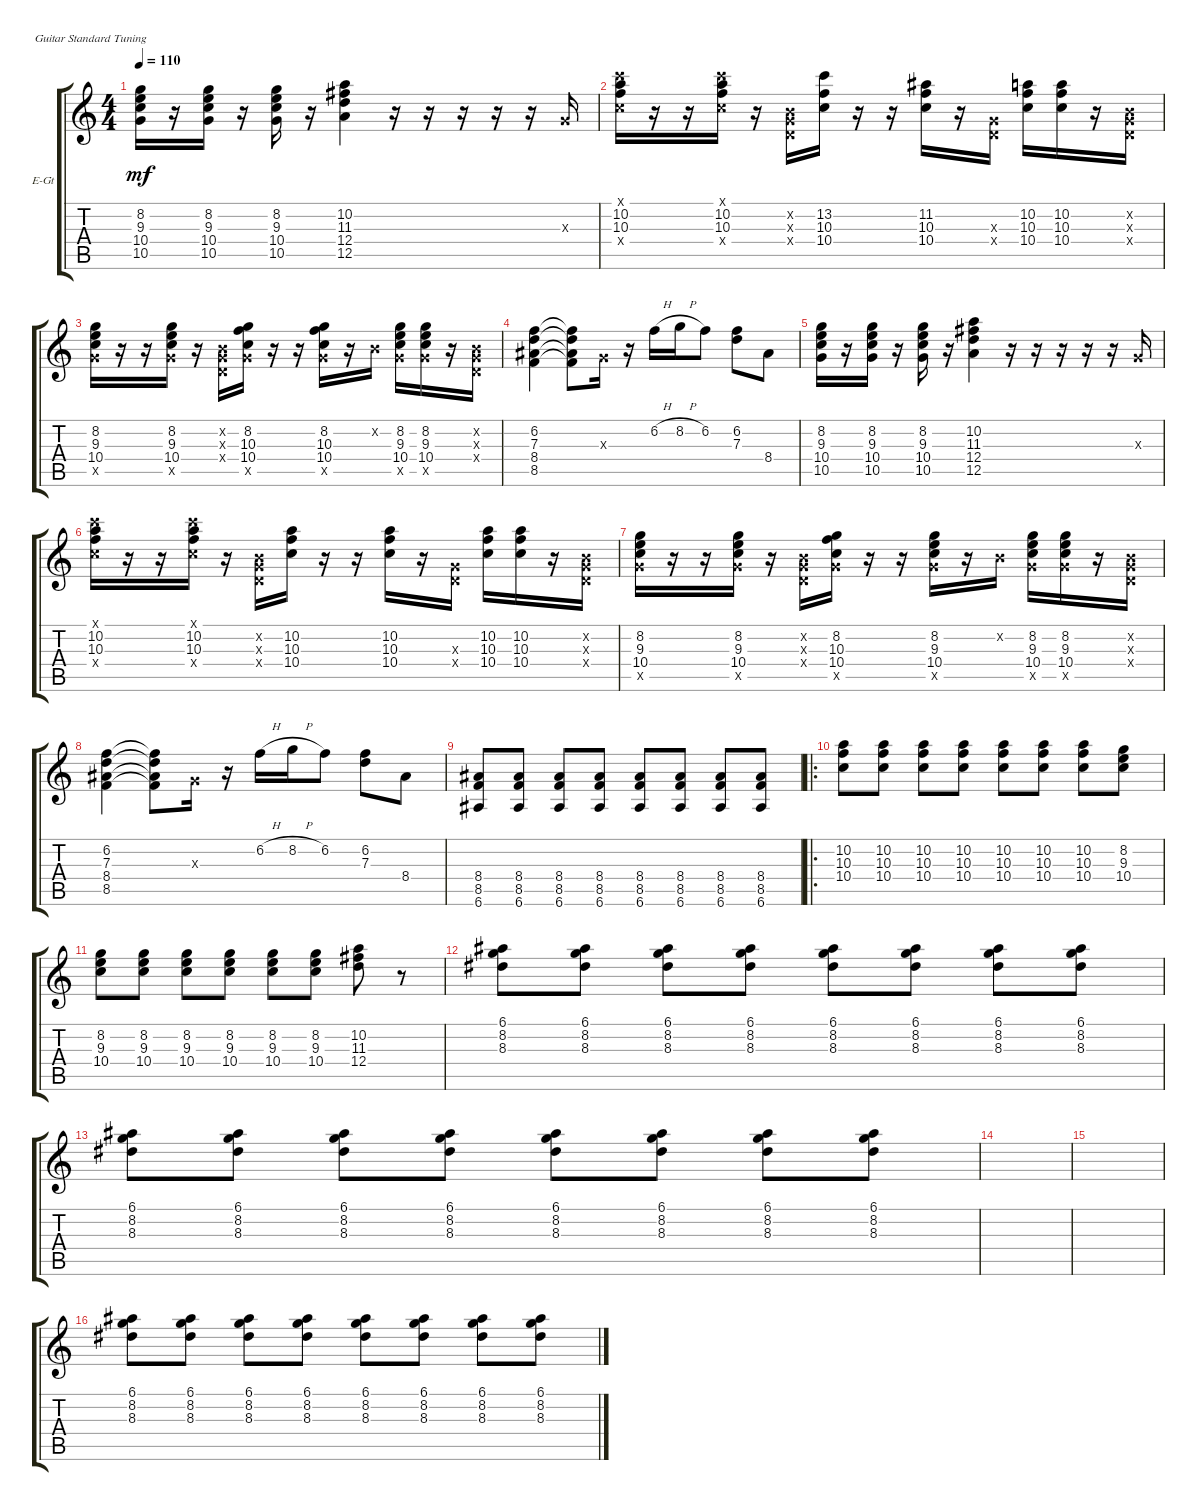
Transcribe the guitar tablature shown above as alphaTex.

\defaultSystemsLayout 4
\bracketExtendMode groupsimilarinstruments
\firstSystemTrackNameOrientation horizontal
\otherSystemsTrackNameOrientation horizontal
\track ("Electric Guitar" "E-Gt") {instrument electricguitarclean}
\staff {score tabs}
\tuning (E4 B3 G3 D3 A2 E2)
\ts (4 4)
\tempo 110
\clef g2
\ks c
(9.3 8.2 10.4 10.5).16{dy mf} r.16 (10.4 9.3 8.2 10.5).16 r.16 (10.4 9.3 8.2 10.5).16 r.16 (12.4 11.3 10.2 12.5).4 r.16 r.16 r.16 r.16 r.16 0.3{x}.16 |
(10.2 10.3 10.4{x} 8.1{x}).16 r.16 r.16 (10.4{x} 10.3 10.2 8.1{x}).16 r.16 (0.2{x} 0.3{x} 0.4{x}).16 (10.4 10.3 13.2).16 r.16 r.16 (11.2 10.3 10.4).16 r.16 (0.3{x} 0.4{x}).16 (10.4 10.3 10.2).16 (10.4 10.3 10.2).16 r.16 (0.2{x} 0.3{x} 0.4{x}).16 |
(9.3 10.4 10.5{x} 8.2).16 r.16 r.16 (10.4 9.3 8.2 10.5{x}).16 r.16 (0.2{x} 0.3{x} 0.4{x}).16 (10.4 10.3 8.2 10.5{x}).16 r.16 r.16 (8.2 10.3 10.4 10.5{x}).16 r.16 0.2{x}.16 (10.4 9.3 8.2 10.5{x}).16 (10.4 9.3 8.2 10.5{x}).16 r.16 (0.3{x} 0.2{x} 0.4{x}).16 |
(6.2 7.3 8.4 8.5).4 (6.2{t} 7.3{t} 8.4{t} 8.5{t}).8 0.3{x}.16 r.16 6.2{h}.16 8.2{h}.16 6.2.8 (6.2 7.3).8 8.4.8 |
(9.3 8.2 10.4 10.5).16 r.16 (10.4 9.3 8.2 10.5).16 r.16 (10.4 9.3 8.2 10.5).16 r.16 (12.4 11.3 10.2 12.5).4 r.16 r.16 r.16 r.16 r.16 0.3{x}.16 |
(10.2 10.3 10.4{x} 8.1{x}).16 r.16 r.16 (10.4{x} 10.3 10.2 8.1{x}).16 r.16 (0.2{x} 0.3{x} 0.4{x}).16 (10.4 10.3 10.2).16 r.16 r.16 (10.2 10.3 10.4).16 r.16 (0.3{x} 0.4{x}).16 (10.4 10.3 10.2).16 (10.4 10.3 10.2).16 r.16 (0.2{x} 0.3{x} 0.4{x}).16 |
(9.3 10.4 10.5{x} 8.2).16 r.16 r.16 (10.4 9.3 8.2 10.5{x}).16 r.16 (0.2{x} 0.3{x} 0.4{x}).16 (10.4 10.3 8.2 10.5{x}).16 r.16 r.16 (8.2 9.3 10.4 10.5{x}).16 r.16 0.2{x}.16 (10.4 9.3 8.2 10.5{x}).16 (10.4 9.3 8.2 10.5{x}).16 r.16 (0.3{x} 0.2{x} 0.4{x}).16 |
(6.2 7.3 8.4 8.5).4 (6.2{t} 7.3{t} 8.4{t} 8.5{t}).8 0.3{x}.16 r.16 6.2{h}.16 8.2{h}.16 6.2.8 (6.2 7.3).8 8.4.8 |
(6.6 8.5 8.4).8 (6.6 8.5 8.4).8 (6.6 8.5 8.4).8 (6.6 8.5 8.4).8 (6.6 8.5 8.4).8 (6.6 8.5 8.4).8 (6.6 8.5 8.4).8 (6.6 8.5 8.4).8 |
\ro
(10.2 10.3 10.4).8 (10.2 10.3 10.4).8 (10.2 10.3 10.4).8 (10.2 10.3 10.4).8 (10.2 10.3 10.4).8 (10.2 10.3 10.4).8 (10.2 10.3 10.4).8 (8.2 9.3 10.4).8 |
(8.2 9.3 10.4).8 (8.2 9.3 10.4).8 (8.2 9.3 10.4).8 (8.2 9.3 10.4).8 (8.2 9.3 10.4).8 (8.2 9.3 10.4).8 (10.2 11.3 12.4).8 r.8 |
(6.1 8.2 8.3).8 (6.1 8.2 8.3).8 (6.1 8.2 8.3).8 (6.1 8.2 8.3).8 (6.1 8.2 8.3).8 (6.1 8.2 8.3).8 (6.1 8.2 8.3).8 (6.1 8.2 8.3).8 |
(6.1 8.2 8.3).8 (6.1 8.2 8.3).8 (6.1 8.2 8.3).8 (6.1 8.2 8.3).8 (6.1 8.2 8.3).8 (6.1 8.2 8.3).8 (6.1 8.2 8.3).8 (6.1 8.2 8.3).8 |
|
|
(8.3 8.2 6.1).8 (8.3 8.2 6.1).8 (8.3 8.2 6.1).8 (8.3 8.2 6.1).8 (8.3 8.2 6.1).8 (8.3 8.2 6.1).8 (8.3 8.2 6.1).8 (8.3 8.2 6.1).8
